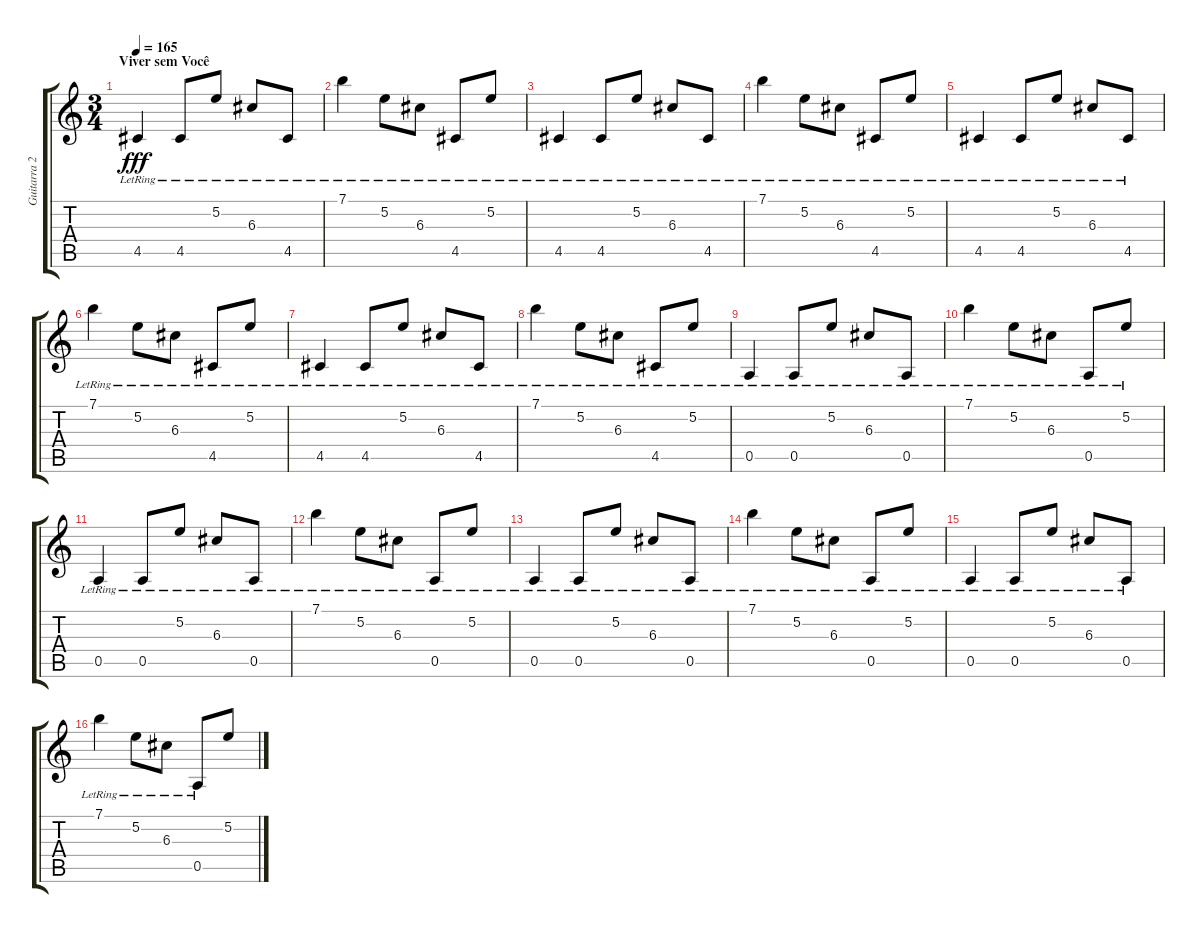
\track ("Guitarra 2" "Guitarra 2") {instrument overdrivenguitar}
\staff {score tabs}
\tuning (E4 B3 G3 D3 A2 E2) {hide}
\ts (3 4)
\section ("" "Viver sem Você")
\tempo 165
\clef g2
\ks c
4.5{lr}.4{dy fff volume 11 instrument electricguitarclean} 4.5{lr}.8 5.2{lr}.8 6.3{lr}.8 4.5{lr}.8 |
7.1{lr}.4 5.2{lr}.8 6.3{lr}.8 4.5{lr}.8 5.2{lr}.8 |
4.5{lr}.4 4.5{lr}.8 5.2{lr}.8 6.3{lr}.8 4.5{lr}.8 |
7.1{lr}.4 5.2{lr}.8 6.3{lr}.8 4.5{lr}.8 5.2{lr}.8 |
4.5{lr}.4 4.5{lr}.8 5.2{lr}.8 6.3{lr}.8 4.5{lr}.8 |
7.1{lr}.4 5.2{lr}.8 6.3{lr}.8 4.5{lr}.8 5.2{lr}.8 |
4.5{lr}.4 4.5{lr}.8 5.2{lr}.8 6.3{lr}.8 4.5{lr}.8 |
7.1{lr}.4 5.2{lr}.8 6.3{lr}.8 4.5{lr}.8 5.2{lr}.8 |
0.5{lr}.4 0.5{lr}.8 5.2{lr}.8 6.3{lr}.8 0.5{lr}.8 |
7.1{lr}.4 5.2{lr}.8 6.3{lr}.8 0.5{lr}.8 5.2{lr}.8 |
0.5{lr}.4 0.5{lr}.8 5.2{lr}.8 6.3{lr}.8 0.5{lr}.8 |
7.1{lr}.4 5.2{lr}.8 6.3{lr}.8 0.5{lr}.8 5.2{lr}.8 |
0.5{lr}.4 0.5{lr}.8 5.2{lr}.8 6.3{lr}.8 0.5{lr}.8 |
7.1{lr}.4 5.2{lr}.8 6.3{lr}.8 0.5{lr}.8 5.2{lr}.8 |
0.5{lr}.4 0.5{lr}.8 5.2{lr}.8 6.3{lr}.8 0.5{lr}.8 |
7.1{lr}.4 5.2{lr}.8 6.3{lr}.8 0.5{lr}.8 5.2.8
